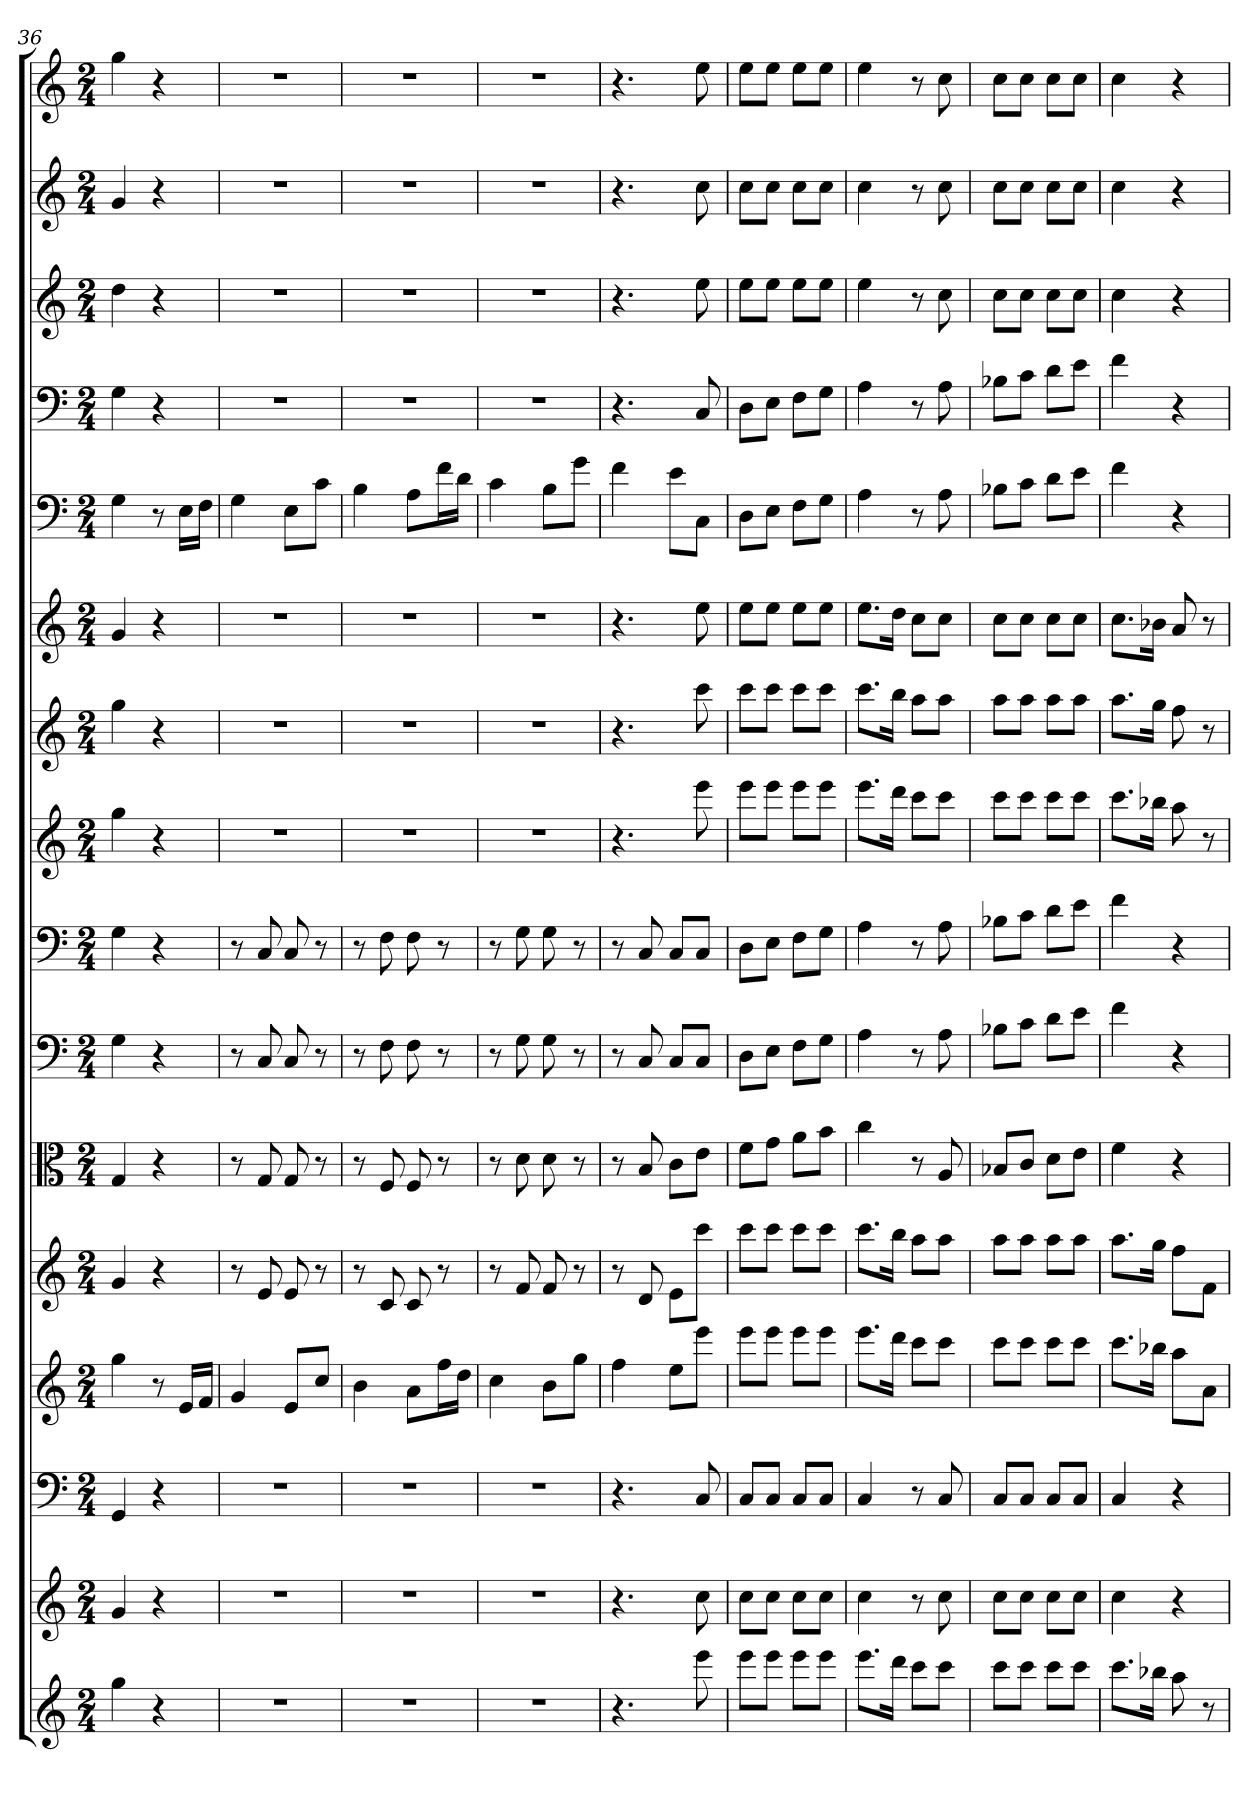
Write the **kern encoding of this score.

**kern	**kern	**kern	**kern	**kern	**kern	**kern	**kern	**kern	**kern	**kern	**kern	**kern	**kern	**kern	**kern
*part16	*part15	*part14	*part13	*part12	*part11	*part10	*part9	*part8	*part7	*part6	*part5	*part4	*part3	*part2	*part1
*staff16	*staff15	*staff14	*staff13	*staff12	*staff11	*staff10	*staff9	*staff8	*staff7	*staff6	*staff5	*staff4	*staff3	*staff2	*staff1
*	*	*clefF4	*	*	*clefC3	*clefF4	*clefF4	*	*	*	*clefF4	*clefF4	*	*	*
*k[]	*k[]	*k[]	*k[]	*k[]	*k[]	*k[]	*k[]	*k[]	*k[]	*k[]	*k[]	*k[]	*k[]	*k[]	*k[]
*C:	*C:	*C:	*C:	*C:	*C:	*C:	*C:	*C:	*C:	*C:	*C:	*C:	*C:	*C:	*C:
*M2/4	*M2/4	*M2/4	*M2/4	*M2/4	*M2/4	*M2/4	*M2/4	*M2/4	*M2/4	*M2/4	*M2/4	*M2/4	*M2/4	*M2/4	*M2/4
=36	=36	=36	=36	=36	=36	=36	=36	=36	=36	=36	=36	=36	=36	=36	=36
4gg	4g	4GG	4gg	4g	4G	4G	4G	4gg	4gg	4g	4G	4G	4dd	4g	4gg
4r	4r	4r	8r	4r	4r	4r	4r	4r	4r	4r	8r	4r	4r	4r	4r
.	.	.	16eLL	.	.	.	.	.	.	.	16E\LL	.	.	.	.
.	.	.	16fJJ	.	.	.	.	.	.	.	16F\JJ	.	.	.	.
=37	=37	=37	=37	=37	=37	=37	=37	=37	=37	=37	=37	=37	=37	=37	=37
2r	2r	2r	4g	8r	8r	8r	8r	2r	2r	2r	4G	2r	2r	2r	2r
.	.	.	.	8e	8G	8C	8C	.	.	.	.	.	.	.	.
.	.	.	8eL	8e	8G	8C	8C	.	.	.	8E\L	.	.	.	.
.	.	.	8ccJ	8r	8r	8r	8r	.	.	.	8c\J	.	.	.	.
=38	=38	=38	=38	=38	=38	=38	=38	=38	=38	=38	=38	=38	=38	=38	=38
2r	2r	2r	4b	8r	8r	8r	8r	2r	2r	2r	4B	2r	2r	2r	2r
.	.	.	.	8c	8F	8F	8F	.	.	.	.	.	.	.	.
.	.	.	8aL	8c	8F	8F	8F	.	.	.	8A\L	.	.	.	.
.	.	.	16ffL	8r	8r	8r	8r	.	.	.	16f\L	.	.	.	.
.	.	.	16ddJJ	.	.	.	.	.	.	.	16d\JJ	.	.	.	.
=39	=39	=39	=39	=39	=39	=39	=39	=39	=39	=39	=39	=39	=39	=39	=39
2r	2r	2r	4cc	8r	8r	8r	8r	2r	2r	2r	4c	2r	2r	2r	2r
.	.	.	.	8f	8d	8G	8G	.	.	.	.	.	.	.	.
.	.	.	8bL	8f	8d	8G	8G	.	.	.	8B\L	.	.	.	.
.	.	.	8ggJ	8r	8r	8r	8r	.	.	.	8g\J	.	.	.	.
=40	=40	=40	=40	=40	=40	=40	=40	=40	=40	=40	=40	=40	=40	=40	=40
4.r	4.r	4.r	4ff	8r	8r	8r	8r	4.r	4.r	4.r	4f	4.r	4.r	4.r	4.r
.	.	.	.	8d	8B	8C	8C	.	.	.	.	.	.	.	.
.	.	.	8eeL	8eL	8c\L	8C/L	8C/L	.	.	.	8e\L	.	.	.	.
8eee	8cc	8C	8eeeJ	8cccJ	8e\J	8C/J	8C/J	8eee	8ccc	8ee	8C\J	8C	8ee	8cc	8ee
=41	=41	=41	=41	=41	=41	=41	=41	=41	=41	=41	=41	=41	=41	=41	=41
8eeeL	8ccL	8C/L	8eeeL	8cccL	8f\L	8D\L	8D\L	8eeeL	8cccL	8eeL	8D\L	8D\L	8eeL	8ccL	8eeL
8eeeJ	8ccJ	8C/J	8eeeJ	8cccJ	8g\J	8E\J	8E\J	8eeeJ	8cccJ	8eeJ	8E\J	8E\J	8eeJ	8ccJ	8eeJ
8eeeL	8ccL	8C/L	8eeeL	8cccL	8a\L	8F\L	8F\L	8eeeL	8cccL	8eeL	8F\L	8F\L	8eeL	8ccL	8eeL
8eeeJ	8ccJ	8C/J	8eeeJ	8cccJ	8b\J	8G\J	8G\J	8eeeJ	8cccJ	8eeJ	8G\J	8G\J	8eeJ	8ccJ	8eeJ
=42	=42	=42	=42	=42	=42	=42	=42	=42	=42	=42	=42	=42	=42	=42	=42
8.eeeL	4cc	4C	8.eeeL	8.cccL	4cc	4A	4A	8.eeeL	8.cccL	8.eeL	4A	4A	4ee	4cc	4ee
16dddJk	.	.	16dddJk	16bbJk	.	.	.	16dddJk	16bbJk	16ddJk	.	.	.	.	.
8cccL	8r	8r	8cccL	8aaL	8r	8r	8r	8cccL	8aaL	8ccL	8r	8r	8r	8r	8r
8cccJ	8cc	8C	8cccJ	8aaJ	8A	8A	8A	8cccJ	8aaJ	8ccJ	8A	8A	8cc	8cc	8cc
=43	=43	=43	=43	=43	=43	=43	=43	=43	=43	=43	=43	=43	=43	=43	=43
8cccL	8ccL	8C/L	8cccL	8aaL	8B-X/L	8B-X\L	8B-X\L	8cccL	8aaL	8ccL	8B-X\L	8B-X\L	8ccL	8ccL	8ccL
8cccJ	8ccJ	8C/J	8cccJ	8aaJ	8c/J	8c\J	8c\J	8cccJ	8aaJ	8ccJ	8c\J	8c\J	8ccJ	8ccJ	8ccJ
8cccL	8ccL	8C/L	8cccL	8aaL	8d\L	8d\L	8d\L	8cccL	8aaL	8ccL	8d\L	8d\L	8ccL	8ccL	8ccL
8cccJ	8ccJ	8C/J	8cccJ	8aaJ	8e\J	8e\J	8e\J	8cccJ	8aaJ	8ccJ	8e\J	8e\J	8ccJ	8ccJ	8ccJ
=44	=44	=44	=44	=44	=44	=44	=44	=44	=44	=44	=44	=44	=44	=44	=44
8.cccL	4cc	4C	8.cccL	8.aaL	4f	4f	4f	8.cccL	8.aaL	8.ccL	4f	4f	4cc	4cc	4cc
16bb-XJk	.	.	16bb-XJk	16ggJk	.	.	.	16bb-XJk	16ggJk	16b-XJk	.	.	.	.	.
8aa	4r	4r	8aaL	8ffL	4r	4r	4r	8aa	8ff	8a	4r	4r	4r	4r	4r
8r	.	.	8aJ	8fJ	.	.	.	8r	8r	8r	.	.	.	.	.
=	=	=	=	=	=	=	=	=	=	=	=	=	=	=	=
*-	*-	*-	*-	*-	*-	*-	*-	*-	*-	*-	*-	*-	*-	*-	*-
